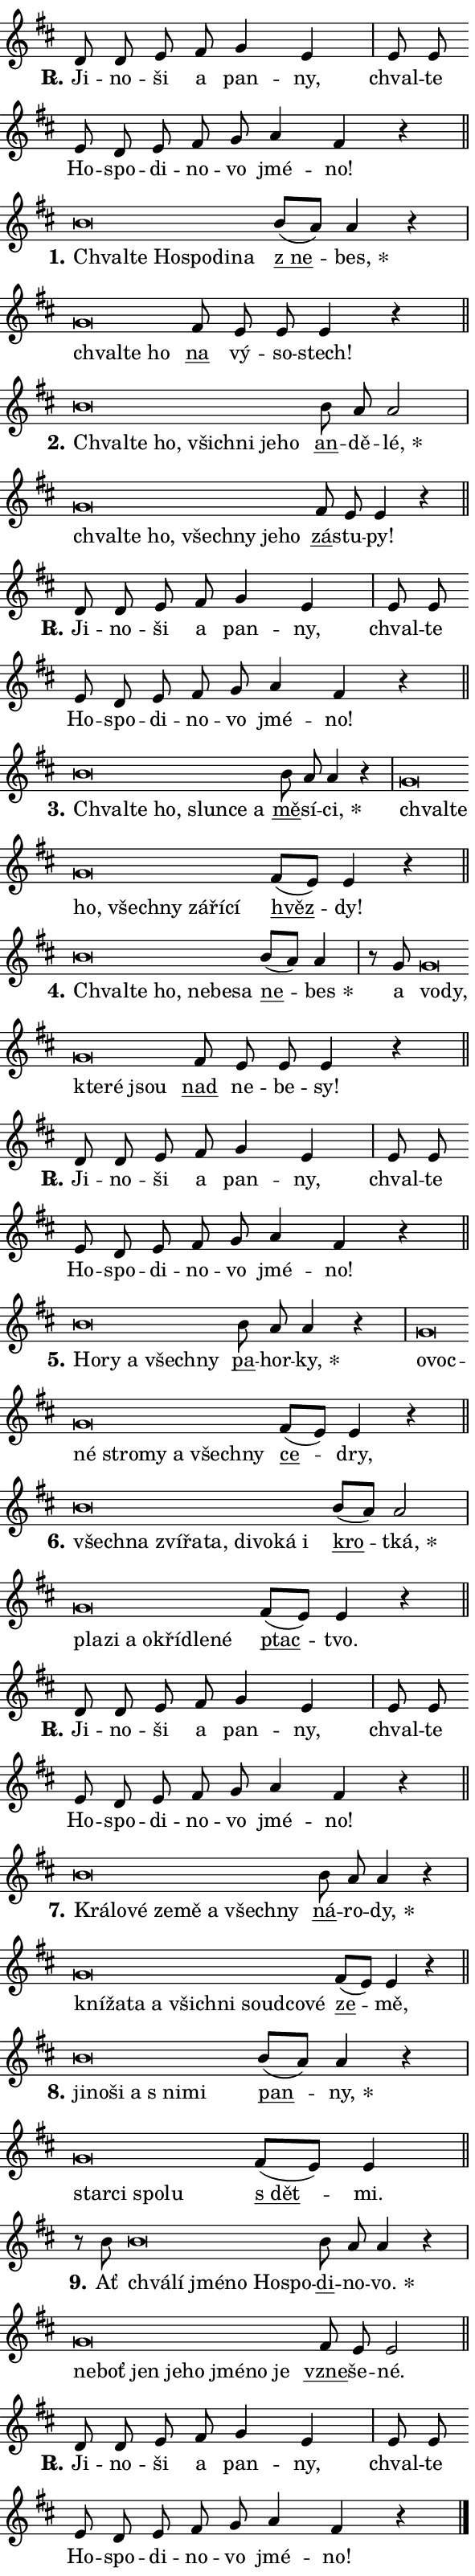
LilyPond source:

\version "2.24.0"
\header { tagline = "" }
\paper {
  indent = 0\cm
  top-margin = 0\cm
  right-margin = 0.13\cm % to fit lyric hyphens
  bottom-margin = 0\cm
  left-margin = 0\cm
  paper-width = 10\cm
  page-breaking = #ly:one-page-breaking
  system-system-spacing.basic-distance = #11
  score-system-spacing.basic-distance = #11
  ragged-last = ##f
}


%% Author: Thomas Morley
%% https://lists.gnu.org/archive/html/lilypond-user/2020-05/msg00002.html
#(define (line-position grob)
"Returns position of @var[grob} in current system:
   @code{'start}, if at first time-step
   @code{'end}, if at last time-step
   @code{'middle} otherwise
"
  (let* ((col (ly:item-get-column grob))
         (ln (ly:grob-object col 'left-neighbor))
         (rn (ly:grob-object col 'right-neighbor))
         (col-to-check-left (if (ly:grob? ln) ln col))
         (col-to-check-right (if (ly:grob? rn) rn col))
         (break-dir-left
           (and
             (ly:grob-property col-to-check-left 'non-musical #f)
             (ly:item-break-dir col-to-check-left)))
         (break-dir-right
           (and
             (ly:grob-property col-to-check-right 'non-musical #f)
             (ly:item-break-dir col-to-check-right))))
        (cond ((eqv? 1 break-dir-left) 'start)
              ((eqv? -1 break-dir-right) 'end)
              (else 'middle))))

#(define (tranparent-at-line-position vctor)
  (lambda (grob)
  "Relying on @code{line-position} select the relevant enry from @var{vctor}.
Used to determine transparency,"
    (case (line-position grob)
      ((end) (not (vector-ref vctor 0)))
      ((middle) (not (vector-ref vctor 1)))
      ((start) (not (vector-ref vctor 2))))))

noteHeadBreakVisibility =
#(define-music-function (break-visibility)(vector?)
"Makes @code{NoteHead}s transparent relying on @var{break-visibility}"
#{
  \override NoteHead.transparent =
    #(tranparent-at-line-position break-visibility)
#})

#(define delete-ledgers-for-transparent-note-heads
  (lambda (grob)
    "Reads whether a @code{NoteHead} is transparent.
If so this @code{NoteHead} is removed from @code{'note-heads} from
@var{grob}, which is supposed to be @code{LedgerLineSpanner}.
As a result ledgers are not printed for this @code{NoteHead}"
    (let* ((nhds-array (ly:grob-object grob 'note-heads))
           (nhds-list
             (if (ly:grob-array? nhds-array)
                 (ly:grob-array->list nhds-array)
                 '()))
           ;; Relies on the transparent-property being done before
           ;; Staff.LedgerLineSpanner.after-line-breaking is executed.
           ;; This is fragile ...
           (to-keep
             (remove
               (lambda (nhd)
                 (ly:grob-property nhd 'transparent #f))
               nhds-list)))
      ;; TODO find a better method to iterate over grob-arrays, similiar
      ;; to filter/remove etc for lists
      ;; For now rebuilt from scratch
      (set! (ly:grob-object grob 'note-heads)  '())
      (for-each
        (lambda (nhd)
          (ly:pointer-group-interface::add-grob grob 'note-heads nhd))
        to-keep))))

squashNotes = {
  \override NoteHead.X-extent = #'(-0.2 . 0.2)
  \override NoteHead.Y-extent = #'(-0.75 . 0)
  \override NoteHead.stencil =
    #(lambda (grob)
       (let ((pos (ly:grob-property grob 'staff-position)))
         (begin
           (if (< pos -7) (display "ERROR: Lower brevis then expected\n") (display ""))
           (if (<= pos -6) ly:text-interface::print ly:note-head::print))))
}
unSquashNotes = {
  \revert NoteHead.X-extent
  \revert NoteHead.Y-extent
  \revert NoteHead.stencil
}

hideNotes = \noteHeadBreakVisibility #begin-of-line-visible
unHideNotes = \noteHeadBreakVisibility #all-visible

% work-around for resetting accidentals
% https://lilypond.org/doc/v2.23/Documentation/notation/displaying-rhythms#unmetered-music
cadenzaMeasure = {
  \cadenzaOff
  \partial 1024 s1024
  \cadenzaOn
}

#(define-markup-command (accent layout props text) (markup?)
  "Underline accented syllable"
  (interpret-markup layout props
    #{\markup \override #'(offset . 4.3) \underline { #text }#}))

responsum = \markup \concat {
  "R" \hspace #-1.05 \path #0.1 #'((moveto 0 0.07) (lineto 0.9 0.8)) \hspace #0.05 "."
}

spaceSize = #0.6828661417322834 % exact space size for TeX Gyre Schola

\layout {
  \context {
    \Staff
    \remove "Time_signature_engraver"
    \override LedgerLineSpanner.after-line-breaking = #delete-ledgers-for-transparent-note-heads
  }
  \context {
    \Lyrics {
      \override LyricSpace.minimum-distance = \spaceSize
      \override LyricText.font-name = #"TeX Gyre Schola"
      \override LyricText.font-size = 1
      \override StanzaNumber.font-name = #"TeX Gyre Schola Bold"
      \override StanzaNumber.font-size = 1
    }
  }
  \context {
    \Score 
    \override NoteHead.text =
      #(lambda (grob) 
        (let ((pos (ly:grob-property grob 'staff-position)))
          #{\markup {
            \combine
              \halign #-0.55 \raise #(if (= pos -6) 0 0.5) \override #'(thickness . 2) \draw-line #'(3.2 . 0)
              \musicglyph "noteheads.sM1"
          }#}))
  }
}

% magnetic-lyrics.ily
%
%   written by
%     Jean Abou Samra <jean@abou-samra.fr>
%     Werner Lemberg <wl@gnu.org>
%
%   adapted by
%     Jiri Hon <jiri.hon@gmail.com>
%
% Version 2022-Apr-15

% https://www.mail-archive.com/lilypond-user@gnu.org/msg149350.html

#(define (Left_hyphen_pointer_engraver context)
   "Collect syllable-hyphen-syllable occurrences in lyrics and store
them in properties.  This engraver only looks to the left.  For
example, if the lyrics input is @code{foo -- bar}, it does the
following.

@itemize @bullet
@item
Set the @code{text} property of the @code{LyricHyphen} grob between
@q{foo} and @q{bar} to @code{foo}.

@item
Set the @code{left-hyphen} property of the @code{LyricText} grob with
text @q{foo} to the @code{LyricHyphen} grob between @q{foo} and
@q{bar}.
@end itemize

Use this auxiliary engraver in combination with the
@code{lyric-@/text::@/apply-@/magnetic-@/offset!} hook."
   (let ((hyphen #f)
         (text #f))
     (make-engraver
      (acknowledgers
       ((lyric-syllable-interface engraver grob source-engraver)
        (set! text grob)))
      (end-acknowledgers
       ((lyric-hyphen-interface engraver grob source-engraver)
        ;(when (not (grob::has-interface grob 'lyric-space-interface))
          (set! hyphen grob)));)
      ((stop-translation-timestep engraver)
       (when (and text hyphen)
         (ly:grob-set-object! text 'left-hyphen hyphen))
       (set! text #f)
       (set! hyphen #f)))))

#(define (lyric-text::apply-magnetic-offset! grob)
   "If the space between two syllables is less than the value in
property @code{LyricText@/.details@/.squash-threshold}, move the right
syllable to the left so that it gets concatenated with the left
syllable.

Use this function as a hook for
@code{LyricText@/.after-@/line-@/breaking} if the
@code{Left_@/hyphen_@/pointer_@/engraver} is active."
   (let ((hyphen (ly:grob-object grob 'left-hyphen #f)))
     (when hyphen
       (let ((left-text (ly:spanner-bound hyphen LEFT)))
         (when (grob::has-interface left-text 'lyric-syllable-interface)
           (let* ((common (ly:grob-common-refpoint grob left-text X))
                  (this-x-ext (ly:grob-extent grob common X))
                  (left-x-ext
                   (begin
                     ;; Trigger magnetism for left-text.
                     (ly:grob-property left-text 'after-line-breaking)
                     (ly:grob-extent left-text common X)))
                  ;; `delta` is the gap width between two syllables.
                  (delta (- (interval-start this-x-ext)
                            (interval-end left-x-ext)))
                  (details (ly:grob-property grob 'details))
                  (threshold (assoc-get 'squash-threshold details 0.2)))
             (when (< delta threshold)
               (let* (;; We have to manipulate the input text so that
                      ;; ligatures crossing syllable boundaries are not
                      ;; disabled.  For languages based on the Latin
                      ;; script this is essentially a beautification.
                      ;; However, for non-Western scripts it can be a
                      ;; necessity.
                      (lt (ly:grob-property left-text 'text))
                      (rt (ly:grob-property grob 'text))
                      (is-space (grob::has-interface hyphen 'lyric-space-interface))
                      (space (if is-space " " ""))
                      (extra-delta (if is-space spaceSize 0))
                      ;; Append new syllable.
                      (ltrt-space (if (and (string? lt) (string? rt))
                                (string-append lt space rt)
                                (make-concat-markup (list lt space rt))))
                      ;; Right-align `ltrt` to the right side.
                      (ltrt-space-markup (grob-interpret-markup
                               grob
                               (make-translate-markup
                                (cons (interval-length this-x-ext) 0)
                                (make-right-align-markup ltrt-space)))))
                 (begin
                   ;; Don't print `left-text`.
                   (ly:grob-set-property! left-text 'stencil #f)
                   ;; Set text and stencil (which holds all collected
                   ;; syllables so far) and shift it to the left.
                   (ly:grob-set-property! grob 'text ltrt-space)
                   (ly:grob-set-property! grob 'stencil ltrt-space-markup)
                   (ly:grob-translate-axis! grob (- (- delta extra-delta)) X))))))))))


#(define (lyric-hyphen::displace-bounds-first grob)
   ;; Make very sure this callback isn't triggered too early.
   (let ((left (ly:spanner-bound grob LEFT))
         (right (ly:spanner-bound grob RIGHT)))
     (ly:grob-property left 'after-line-breaking)
     (ly:grob-property right 'after-line-breaking)
     (ly:lyric-hyphen::print grob)))

squashThreshold = #0.4

\layout {
  \context {
    \Lyrics
    \consists #Left_hyphen_pointer_engraver
    \override LyricText.after-line-breaking =
      #lyric-text::apply-magnetic-offset!
    \override LyricHyphen.stencil = #lyric-hyphen::displace-bounds-first
    \override LyricText.details.squash-threshold = \squashThreshold
    \override LyricHyphen.minimum-distance = 0
    \override LyricHyphen.minimum-length = \squashThreshold
  }
}

squashText = \override LyricText.details.squash-threshold = 9999
unSquashText = \override LyricText.details.squash-threshold = \squashThreshold

leftText = \override LyricText.self-alignment-X = #LEFT
unLeftText = \revert LyricText.self-alignment-X

starOffset = #(lambda (grob) 
                (let ((x_offset (ly:self-alignment-interface::aligned-on-x-parent grob)))
                  (if (= x_offset 0) 0 (+ x_offset 1.2))))

star = #(define-music-function (syllable)(string?)
"Append star separator at the end of a syllable"
#{
  \once \override LyricText.X-offset = #starOffset
  \lyricmode { \markup {
    #syllable
    \override #'((font-name . "TeX Gyre Schola Bold")) \hspace #0.2 \lower #0.65 \larger "*"
  } }
#})

starAccent = #(define-music-function (syllable)(string?)
"Append star separator at the end of a syllable and make accent"
#{
  \once \override LyricText.X-offset = #starOffset
  \lyricmode { \markup {
    \accent #syllable
    \override #'((font-name . "TeX Gyre Schola Bold")) \hspace #0.2 \lower #0.65 \larger "*"
  } }
#})

breath = #(define-music-function (syllable)(string?)
"Append breathing indicator at the end of a syllable"
#{
  \lyricmode { \markup { #syllable "+" } }
#})

optionalBreath = #(define-music-function (syllable)(string?)
"Append optional breathing indicator at the end of a syllable"
#{
  \lyricmode { \markup { #syllable "(+)" } }
#})


\score {
    <<
        \new Voice = "melody" { \cadenzaOn \key d \major \relative { d'8 d e fis g4 e \cadenzaMeasure \bar "|" e8 e \bar "" e d e \bar "" fis g \bar "" a4 fis r \cadenzaMeasure \bar "||" \break } }
        \new Lyrics \lyricsto "melody" { \lyricmode { \set stanza = \responsum
Ji -- no -- ši a pan -- ny, chval -- te Ho -- spo -- di -- no -- vo jmé -- no! } }
    >>
    \layout {}
}

\score {
    <<
        \new Voice = "melody" { \cadenzaOn \key d \major \relative { \squashNotes b'\breve*1/16 \hideNotes \breve*1/16 \bar "" \breve*1/16 \bar "" \breve*1/16 \bar "" \breve*1/16 \breve*1/16 \bar "" \unHideNotes \unSquashNotes \bar "" b8[( a)] a4 r \cadenzaMeasure \bar "|" \squashNotes g\breve*1/16 \hideNotes \breve*1/16 \breve*1/16 \bar "" \unHideNotes \unSquashNotes \bar "" fis8 e e e4 r \cadenzaMeasure \bar "||" \break } }
        \new Lyrics \lyricsto "melody" { \lyricmode { \set stanza = "1."
\leftText Chval -- \squashText te Ho -- spo -- di -- na \unLeftText \unSquashText \markup \accent "z ne" -- \star bes, \leftText chval -- \squashText te ho \unLeftText \unSquashText \markup \accent na vý -- so -- stech! } }
    >>
    \layout {}
}

\score {
    <<
        \new Voice = "melody" { \cadenzaOn \key d \major \relative { \squashNotes b'\breve*1/16 \hideNotes \breve*1/16 \bar "" \breve*1/16 \bar "" \breve*1/16 \bar "" \breve*1/16 \bar "" \breve*1/16 \breve*1/16 \bar "" \unHideNotes \unSquashNotes \bar "" b8 a a2 \cadenzaMeasure \bar "|" \squashNotes g\breve*1/16 \hideNotes \breve*1/16 \bar "" \breve*1/16 \bar "" \breve*1/16 \bar "" \breve*1/16 \bar "" \breve*1/16 \breve*1/16 \bar "" \unHideNotes \unSquashNotes \bar "" fis8 e e4 r \cadenzaMeasure \bar "||" \break } }
        \new Lyrics \lyricsto "melody" { \lyricmode { \set stanza = "2."
\leftText Chval -- \squashText te ho, všich -- ni je -- ho \unLeftText \unSquashText \markup \accent an -- dě -- \star lé, \leftText chval -- \squashText te ho, všech -- ny je -- ho \unLeftText \unSquashText \markup \accent zá -- stu -- py! } }
    >>
    \layout {}
}

\score {
    <<
        \new Voice = "melody" { \cadenzaOn \key d \major \relative { d'8 d e fis g4 e \cadenzaMeasure \bar "|" e8 e \bar "" e d e \bar "" fis g \bar "" a4 fis r \cadenzaMeasure \bar "||" \break } }
        \new Lyrics \lyricsto "melody" { \lyricmode { \set stanza = \responsum
Ji -- no -- ši a pan -- ny, chval -- te Ho -- spo -- di -- no -- vo jmé -- no! } }
    >>
    \layout {}
}

\score {
    <<
        \new Voice = "melody" { \cadenzaOn \key d \major \relative { \squashNotes b'\breve*1/16 \hideNotes \breve*1/16 \bar "" \breve*1/16 \bar "" \breve*1/16 \bar "" \breve*1/16 \breve*1/16 \bar "" \unHideNotes \unSquashNotes \bar "" b8 a a4 r \cadenzaMeasure \bar "|" \squashNotes g\breve*1/16 \hideNotes \breve*1/16 \bar "" \breve*1/16 \bar "" \breve*1/16 \bar "" \breve*1/16 \bar "" \breve*1/16 \bar "" \breve*1/16 \breve*1/16 \bar "" \unHideNotes \unSquashNotes \bar "" fis8[( e)] e4 r \cadenzaMeasure \bar "||" \break } }
        \new Lyrics \lyricsto "melody" { \lyricmode { \set stanza = "3."
\leftText Chval -- \squashText te ho, slun -- ce a \unLeftText \unSquashText \markup \accent mě -- sí -- \star ci, \leftText chval -- \squashText te ho, všech -- ny zá -- ří -- cí \unLeftText \unSquashText \markup \accent hvěz -- dy! } }
    >>
    \layout {}
}

\score {
    <<
        \new Voice = "melody" { \cadenzaOn \key d \major \relative { \squashNotes b'\breve*1/16 \hideNotes \breve*1/16 \bar "" \breve*1/16 \bar "" \breve*1/16 \bar "" \breve*1/16 \breve*1/16 \bar "" \unHideNotes \unSquashNotes \bar "" b8[( a)] a4 \cadenzaMeasure \bar "|" r8 g8 \squashNotes g\breve*1/16 \hideNotes \breve*1/16 \bar "" \breve*1/16 \bar "" \breve*1/16 \breve*1/16 \bar "" \unHideNotes \unSquashNotes \bar "" fis8 e e e4 r \cadenzaMeasure \bar "||" \break } }
        \new Lyrics \lyricsto "melody" { \lyricmode { \set stanza = "4."
\leftText Chval -- \squashText te ho, ne -- be -- sa \unLeftText \unSquashText \markup \accent ne -- \star bes a \leftText vo -- \squashText dy, kte -- ré jsou \unLeftText \unSquashText \markup \accent nad ne -- be -- sy! } }
    >>
    \layout {}
}

\score {
    <<
        \new Voice = "melody" { \cadenzaOn \key d \major \relative { d'8 d e fis g4 e \cadenzaMeasure \bar "|" e8 e \bar "" e d e \bar "" fis g \bar "" a4 fis r \cadenzaMeasure \bar "||" \break } }
        \new Lyrics \lyricsto "melody" { \lyricmode { \set stanza = \responsum
Ji -- no -- ši a pan -- ny, chval -- te Ho -- spo -- di -- no -- vo jmé -- no! } }
    >>
    \layout {}
}

\score {
    <<
        \new Voice = "melody" { \cadenzaOn \key d \major \relative { \squashNotes b'\breve*1/16 \hideNotes \breve*1/16 \bar "" \breve*1/16 \bar "" \breve*1/16 \breve*1/16 \bar "" \unHideNotes \unSquashNotes \bar "" b8 a a4 r \cadenzaMeasure \bar "|" \squashNotes g\breve*1/16 \hideNotes \breve*1/16 \bar "" \breve*1/16 \bar "" \breve*1/16 \bar "" \breve*1/16 \bar "" \breve*1/16 \bar "" \breve*1/16 \breve*1/16 \bar "" \unHideNotes \unSquashNotes \bar "" fis8[( e)] e4 r \cadenzaMeasure \bar "||" \break } }
        \new Lyrics \lyricsto "melody" { \lyricmode { \set stanza = "5."
\leftText Ho -- \squashText ry a všech -- ny \unLeftText \unSquashText \markup \accent pa -- hor -- \star ky, \leftText o -- \squashText voc -- né stro -- my a všech -- ny \unLeftText \unSquashText \markup \accent ce -- dry, } }
    >>
    \layout {}
}

\score {
    <<
        \new Voice = "melody" { \cadenzaOn \key d \major \relative { \squashNotes b'\breve*1/16 \hideNotes \breve*1/16 \bar "" \breve*1/16 \bar "" \breve*1/16 \bar "" \breve*1/16 \bar "" \breve*1/16 \bar "" \breve*1/16 \bar "" \breve*1/16 \breve*1/16 \bar "" \unHideNotes \unSquashNotes \bar "" b8[( a)] a2 \cadenzaMeasure \bar "|" \squashNotes g\breve*1/16 \hideNotes \breve*1/16 \bar "" \breve*1/16 \bar "" \breve*1/16 \bar "" \breve*1/16 \breve*1/16 \bar "" \unHideNotes \unSquashNotes \bar "" fis8[( e)] e4 r \cadenzaMeasure \bar "||" \break } }
        \new Lyrics \lyricsto "melody" { \lyricmode { \set stanza = "6."
\leftText všech -- \squashText na zví -- řa -- ta, di -- vo -- ká i \unLeftText \unSquashText \markup \accent kro -- \star tká, \leftText pla -- \squashText zi a okří -- dle -- né \unLeftText \unSquashText \markup \accent ptac -- tvo. } }
    >>
    \layout {}
}

\score {
    <<
        \new Voice = "melody" { \cadenzaOn \key d \major \relative { d'8 d e fis g4 e \cadenzaMeasure \bar "|" e8 e \bar "" e d e \bar "" fis g \bar "" a4 fis r \cadenzaMeasure \bar "||" \break } }
        \new Lyrics \lyricsto "melody" { \lyricmode { \set stanza = \responsum
Ji -- no -- ši a pan -- ny, chval -- te Ho -- spo -- di -- no -- vo jmé -- no! } }
    >>
    \layout {}
}

\score {
    <<
        \new Voice = "melody" { \cadenzaOn \key d \major \relative { \squashNotes b'\breve*1/16 \hideNotes \breve*1/16 \bar "" \breve*1/16 \bar "" \breve*1/16 \bar "" \breve*1/16 \bar "" \breve*1/16 \bar "" \breve*1/16 \breve*1/16 \bar "" \unHideNotes \unSquashNotes \bar "" b8 a a4 r \cadenzaMeasure \bar "|" \squashNotes g\breve*1/16 \hideNotes \breve*1/16 \bar "" \breve*1/16 \bar "" \breve*1/16 \bar "" \breve*1/16 \bar "" \breve*1/16 \bar "" \breve*1/16 \bar "" \breve*1/16 \breve*1/16 \bar "" \unHideNotes \unSquashNotes \bar "" fis8[( e)] e4 r \cadenzaMeasure \bar "||" \break } }
        \new Lyrics \lyricsto "melody" { \lyricmode { \set stanza = "7."
\leftText Krá -- \squashText lo -- vé ze -- mě a všech -- ny \unLeftText \unSquashText \markup \accent ná -- ro -- \star dy, \leftText kní -- \squashText ža -- ta a všich -- ni soud -- co -- vé \unLeftText \unSquashText \markup \accent ze -- mě, } }
    >>
    \layout {}
}

\score {
    <<
        \new Voice = "melody" { \cadenzaOn \key d \major \relative { \squashNotes b'\breve*1/16 \hideNotes \breve*1/16 \bar "" \breve*1/16 \bar "" \breve*1/16 \bar "" \breve*1/16 \breve*1/16 \bar "" \unHideNotes \unSquashNotes \bar "" b8[( a)] a4 r \cadenzaMeasure \bar "|" \squashNotes g\breve*1/16 \hideNotes \breve*1/16 \bar "" \breve*1/16 \breve*1/16 \bar "" \unHideNotes \unSquashNotes \bar "" fis8[( e)] e4 \cadenzaMeasure \bar "||" \break } }
        \new Lyrics \lyricsto "melody" { \lyricmode { \set stanza = "8."
\leftText ji -- \squashText no -- ši a "s ni" -- mi \unLeftText \unSquashText \markup \accent pan -- \star ny, \leftText star -- \squashText ci spo -- lu \unLeftText \unSquashText \markup \accent "s dět" -- mi. } }
    >>
    \layout {}
}

\score {
    <<
        \new Voice = "melody" { \cadenzaOn \key d \major \relative { r8 b'8 \squashNotes b\breve*1/16 \hideNotes \breve*1/16 \bar "" \breve*1/16 \bar "" \breve*1/16 \bar "" \breve*1/16 \breve*1/16 \bar "" \unHideNotes \unSquashNotes \bar "" b8 a a4 r \cadenzaMeasure \bar "|" \squashNotes g\breve*1/16 \hideNotes \breve*1/16 \bar "" \breve*1/16 \bar "" \breve*1/16 \bar "" \breve*1/16 \bar "" \breve*1/16 \bar "" \breve*1/16 \breve*1/16 \bar "" \unHideNotes \unSquashNotes \bar "" fis8 e e2 \cadenzaMeasure \bar "||" \break } }
        \new Lyrics \lyricsto "melody" { \lyricmode { \set stanza = "9."
Ať \leftText chvá -- \squashText lí jmé -- no Ho -- spo -- \unLeftText \unSquashText \markup \accent di -- no -- \star vo. \leftText ne -- \squashText boť jen je -- ho jmé -- no je \unLeftText \unSquashText \markup \accent vzne -- še -- né. } }
    >>
    \layout {}
}

\score {
    <<
        \new Voice = "melody" { \cadenzaOn \key d \major \relative { d'8 d e fis g4 e \cadenzaMeasure \bar "|" e8 e \bar "" e d e \bar "" fis g \bar "" a4 fis r \cadenzaMeasure \bar "||" \break } \bar "|." }
        \new Lyrics \lyricsto "melody" { \lyricmode { \set stanza = \responsum
Ji -- no -- ši a pan -- ny, chval -- te Ho -- spo -- di -- no -- vo jmé -- no! } }
    >>
    \layout {}
}
